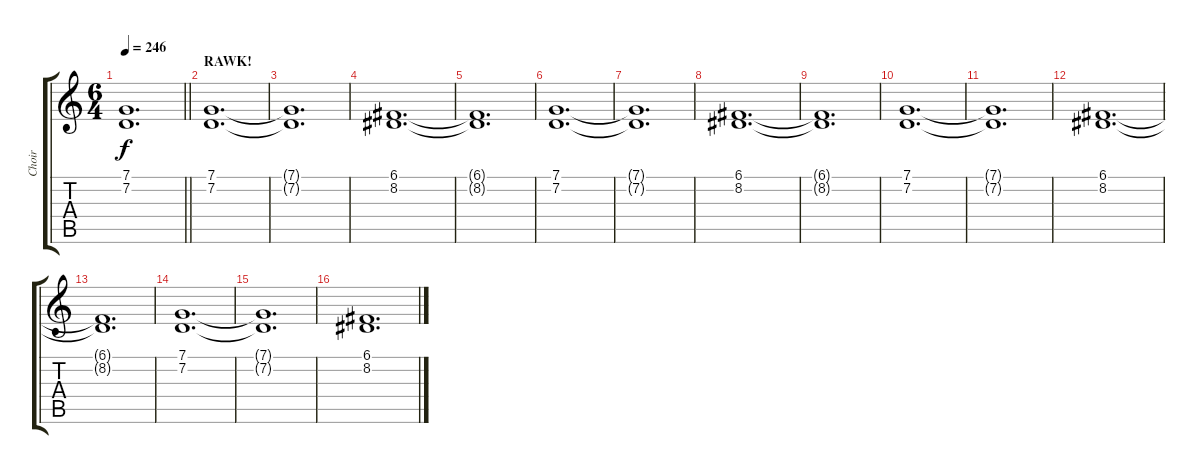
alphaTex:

\track ("Choir" "Choir") {instrument choiraahs}
\staff {score tabs}
\tuning (C4 G3 Eb3 Bb2 F2 C2) {hide}
\ts (6 4)
\tempo 246
\clef g2
\barLineRight lightlight
\ks c
(7.1 7.2).1{d dy f} |
\section ("" "RAWK!")
(7.1 7.2).1{d} |
(7.1{t} 7.2{t}).1{d} |
(6.1 8.2).1{d} |
(6.1{t} 8.2{t}).1{d} |
(7.1 7.2).1{d} |
(7.1{t} 7.2{t}).1{d} |
(6.1 8.2).1{d} |
(6.1{t} 8.2{t}).1{d} |
(7.1 7.2).1{d} |
(7.1{t} 7.2{t}).1{d} |
(6.1 8.2).1{d} |
(6.1{t} 8.2{t}).1{d} |
(7.1 7.2).1{d} |
(7.1{t} 7.2{t}).1{d} |
(6.1 8.2).1{d}
